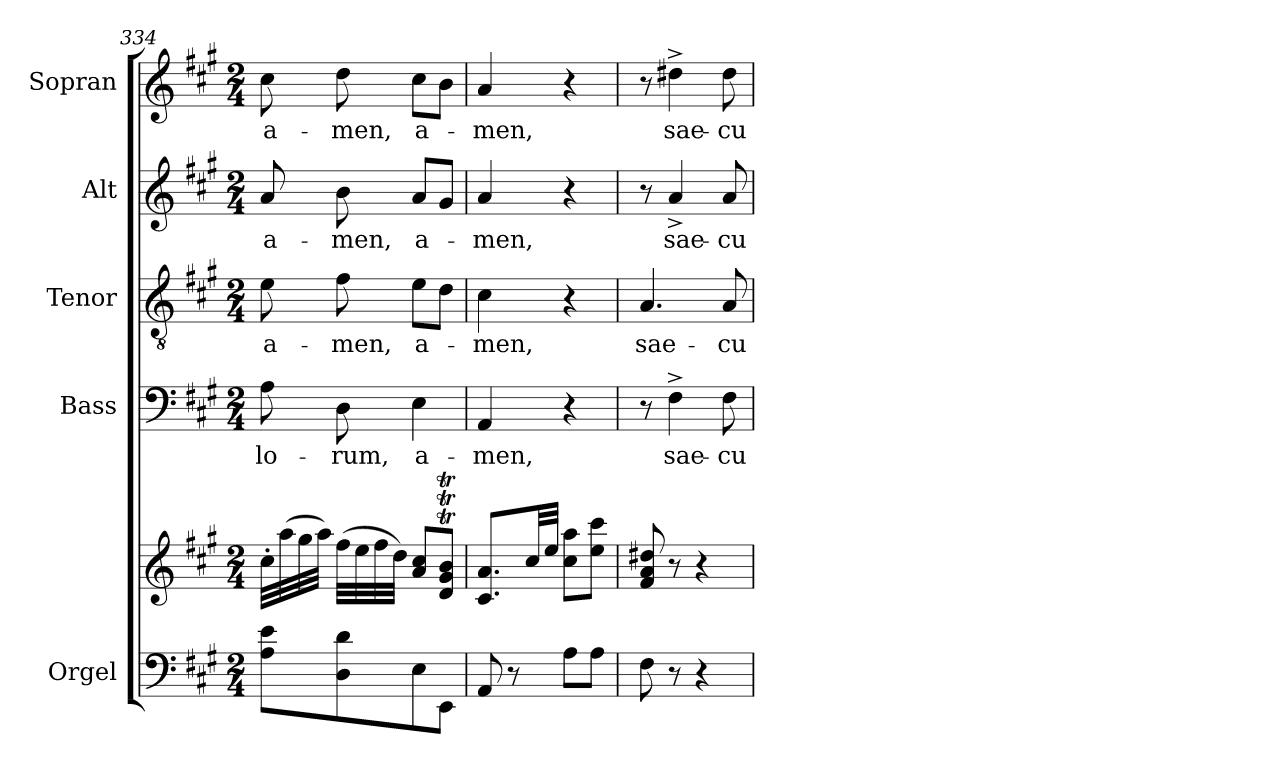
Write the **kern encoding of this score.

**kern	**kern	**kern	**text	**kern	**text	**kern	**text	**kern	**text
*part5	*part5	*part4	*part4	*part3	*part3	*part2	*part2	*part1	*part1
*staff6	*staff5	*staff4	*staff4	*staff3	*staff3	*staff2	*staff2	*staff1	*staff1
*I"Orgel	*	*I"Bass	*	*I"Tenor	*	*I"Alt	*	*I"Sopran	*
*I'Org.	*	*I'B.	*	*I'T.	*	*I'A.	*	*I'S.	*
*clefF4	*clefG2	*clefF4	*	*clefGv2	*	*clefG2	*	*clefG2	*
*k[f#c#g#]	*k[f#c#g#]	*k[f#c#g#]	*	*k[f#c#g#]	*	*k[f#c#g#]	*	*k[f#c#g#]	*
*A:	*A:	*A:	*	*A:	*	*A:	*	*A:	*
*M2/4	*M2/4	*M2/4	*	*M2/4	*	*M2/4	*	*M2/4	*
=334	=334	=334	=334	=334	=334	=334	=334	=334	=334
!	!	!	!LO:LY:b	!	!LO:LY:b	!	!LO:LY:b	!	!LO:LY:b
8A\ 8e\L	32cc#'>\LLL	8A\	-lo-	8e\	a-	8a/	a-	8cc#\	a-
.	(>32aa\	.	.	.	.	.	.	.	.
.	32gg#\	.	.	.	.	.	.	.	.
.	32aa\JJJ)	.	.	.	.	.	.	.	.
!	!	!	!LO:LY:b	!	!LO:LY:b	!	!LO:LY:b	!	!LO:LY:b
8D\ 8d\	(>32ff#\LLL	8D\	-rum,	8f#\	-men,	8b\	-men,	8dd\	-men,
.	32ee\	.	.	.	.	.	.	.	.
.	32ff#\	.	.	.	.	.	.	.	.
.	32dd\JJJ)	.	.	.	.	.	.	.	.
!	!	!	!LO:LY:b	!	!LO:LY:b	!	!LO:LY:b	!	!LO:LY:b
8E\	8a/ 8cc#/L	4E\	a-	8e\L	a-	8a/L	a-	8cc#\L	a-
8EE\J	8d/T 8g#/T 8b/TJ	.	.	8d\J	.	8g#/J	.	8b\J	.
=335	=335	=335	=335	=335	=335	=335	=335	=335	=335
!	!	!	!LO:LY:b	!	!LO:LY:b	!	!LO:LY:b	!	!LO:LY:b
8AA/	8.c#/ 8.a/L	4AA/	-men,	4c#\	-men,	4a/	-men,	4a/	-men,
8r	.	.	.	.	.	.	.	.	.
.	32cc#/LL	.	.	.	.	.	.	.	.
.	32ee/JJJ	.	.	.	.	.	.	.	.
8A\L	8cc#\ 8aa\L	4r	.	4r	.	4r	.	4r	.
8A\J	8ee\ 8ccc#\J	.	.	.	.	.	.	.	.
=336	=336	=336	=336	=336	=336	=336	=336	=336	=336
!	!	!	!	!	!LO:LY:b	!	!	!	!
8F#\	8f#/ 8a/ 8dd#X/	8r	.	4.A/	sae-	8r	.	8r	.
!	!	!	!LO:LY:b	!	!	!	!LO:LY:b	!	!LO:LY:b
8r	8r	4F#^>\	sae-	.	.	4a^</	sae-	4dd#X^>\	sae-
4r	4r	.	.	.	.	.	.	.	.
!	!	!	!LO:LY:b	!	!LO:LY:b	!	!LO:LY:b	!	!LO:LY:b
.	.	8F#\	-cu-	8A/	-cu-	8a/	-cu-	8dd#\	-cu-
=	=	=	=	=	=	=	=	=	=
*-	*-	*-	*-	*-	*-	*-	*-	*-	*-
